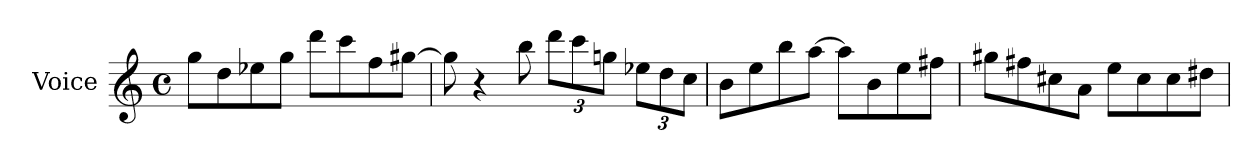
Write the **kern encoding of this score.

**kern
*part1
*staff1
*I"Voice
*I'Voice
*clefG2
*M4/4
*met(c)
=1
8gg\L
8dd\
8ee-X\
8gg\J
8ddd\L
8ccc\
8ff\
[>8gg#X\J
=2
8gg#\]
4r
8bb\
12ddd\L
12ccc\
12ggn\J
12ee-X\L
12dd\
12cc\J
=3
8b\L
8ee\
8bb\
[>8aa\J
8aa\L]
8b\
8ee\
8ff#X\J
=4
8gg#X\L
8ff#X\
8cc#X\
8a\J
8ee\L
8cc#\
8cc#\
8dd#X\J
=
*-
